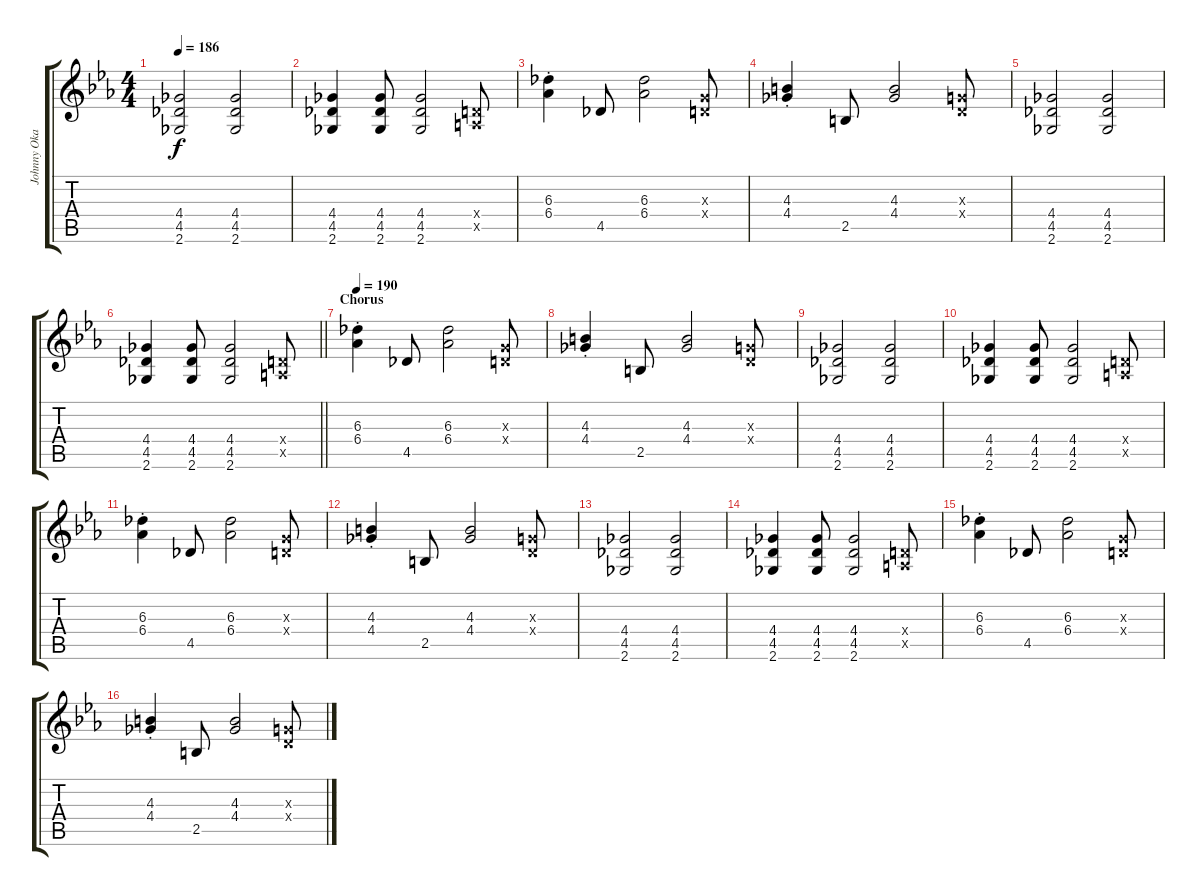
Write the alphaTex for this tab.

\track ("Johnny Okay - Rhythm Guitar" "Johnny Oka") {instrument overdrivenguitar}
\staff {score tabs}
\tuning (E4 B3 G3 D3 A2 E2) {hide}
\ts (4 4)
\tempo 186
\clef g2
\ks eb
(4.4 4.5 2.6).2{dy f} (4.4 4.5 2.6).2 |
(4.4 4.5 2.6).4 (4.4 4.5 2.6).8 (4.4 4.5 2.6).2 (0.4{x} 0.5{x}).8 |
(6.3{st} 6.4{st}).4 4.5.8 (6.3 6.4).2 (0.3{x} 0.4{x}).8 |
(4.3{st} 4.4{st}).4 2.5.8 (4.3 4.4).2 (0.3{x} 0.4{x}).8 |
(4.4 4.5 2.6).2 (4.4 4.5 2.6).2 |
\barLineRight lightlight
(4.4 4.5 2.6).4 (4.4 4.5 2.6).8 (4.4 4.5 2.6).2 (0.4{x} 0.5{x}).8 |
\section ("" "Chorus")
\tempo 190
(6.3{st} 6.4{st}).4{volume 14} 4.5.8 (6.3 6.4).2 (0.3{x} 0.4{x}).8 |
(4.3{st} 4.4{st}).4 2.5.8 (4.3 4.4).2 (0.3{x} 0.4{x}).8 |
(4.4 4.5 2.6).2 (4.4 4.5 2.6).2 |
(4.4 4.5 2.6).4 (4.4 4.5 2.6).8 (4.4 4.5 2.6).2 (0.4{x} 0.5{x}).8 |
(6.3{st} 6.4{st}).4 4.5.8 (6.3 6.4).2 (0.3{x} 0.4{x}).8 |
(4.3{st} 4.4{st}).4 2.5.8 (4.3 4.4).2 (0.3{x} 0.4{x}).8 |
(4.4 4.5 2.6).2 (4.4 4.5 2.6).2 |
(4.4 4.5 2.6).4 (4.4 4.5 2.6).8 (4.4 4.5 2.6).2 (0.4{x} 0.5{x}).8 |
(6.3{st} 6.4{st}).4 4.5.8 (6.3 6.4).2 (0.3{x} 0.4{x}).8 |
(4.3{st} 4.4{st}).4 2.5.8 (4.3 4.4).2 (0.3{x} 0.4{x}).8
